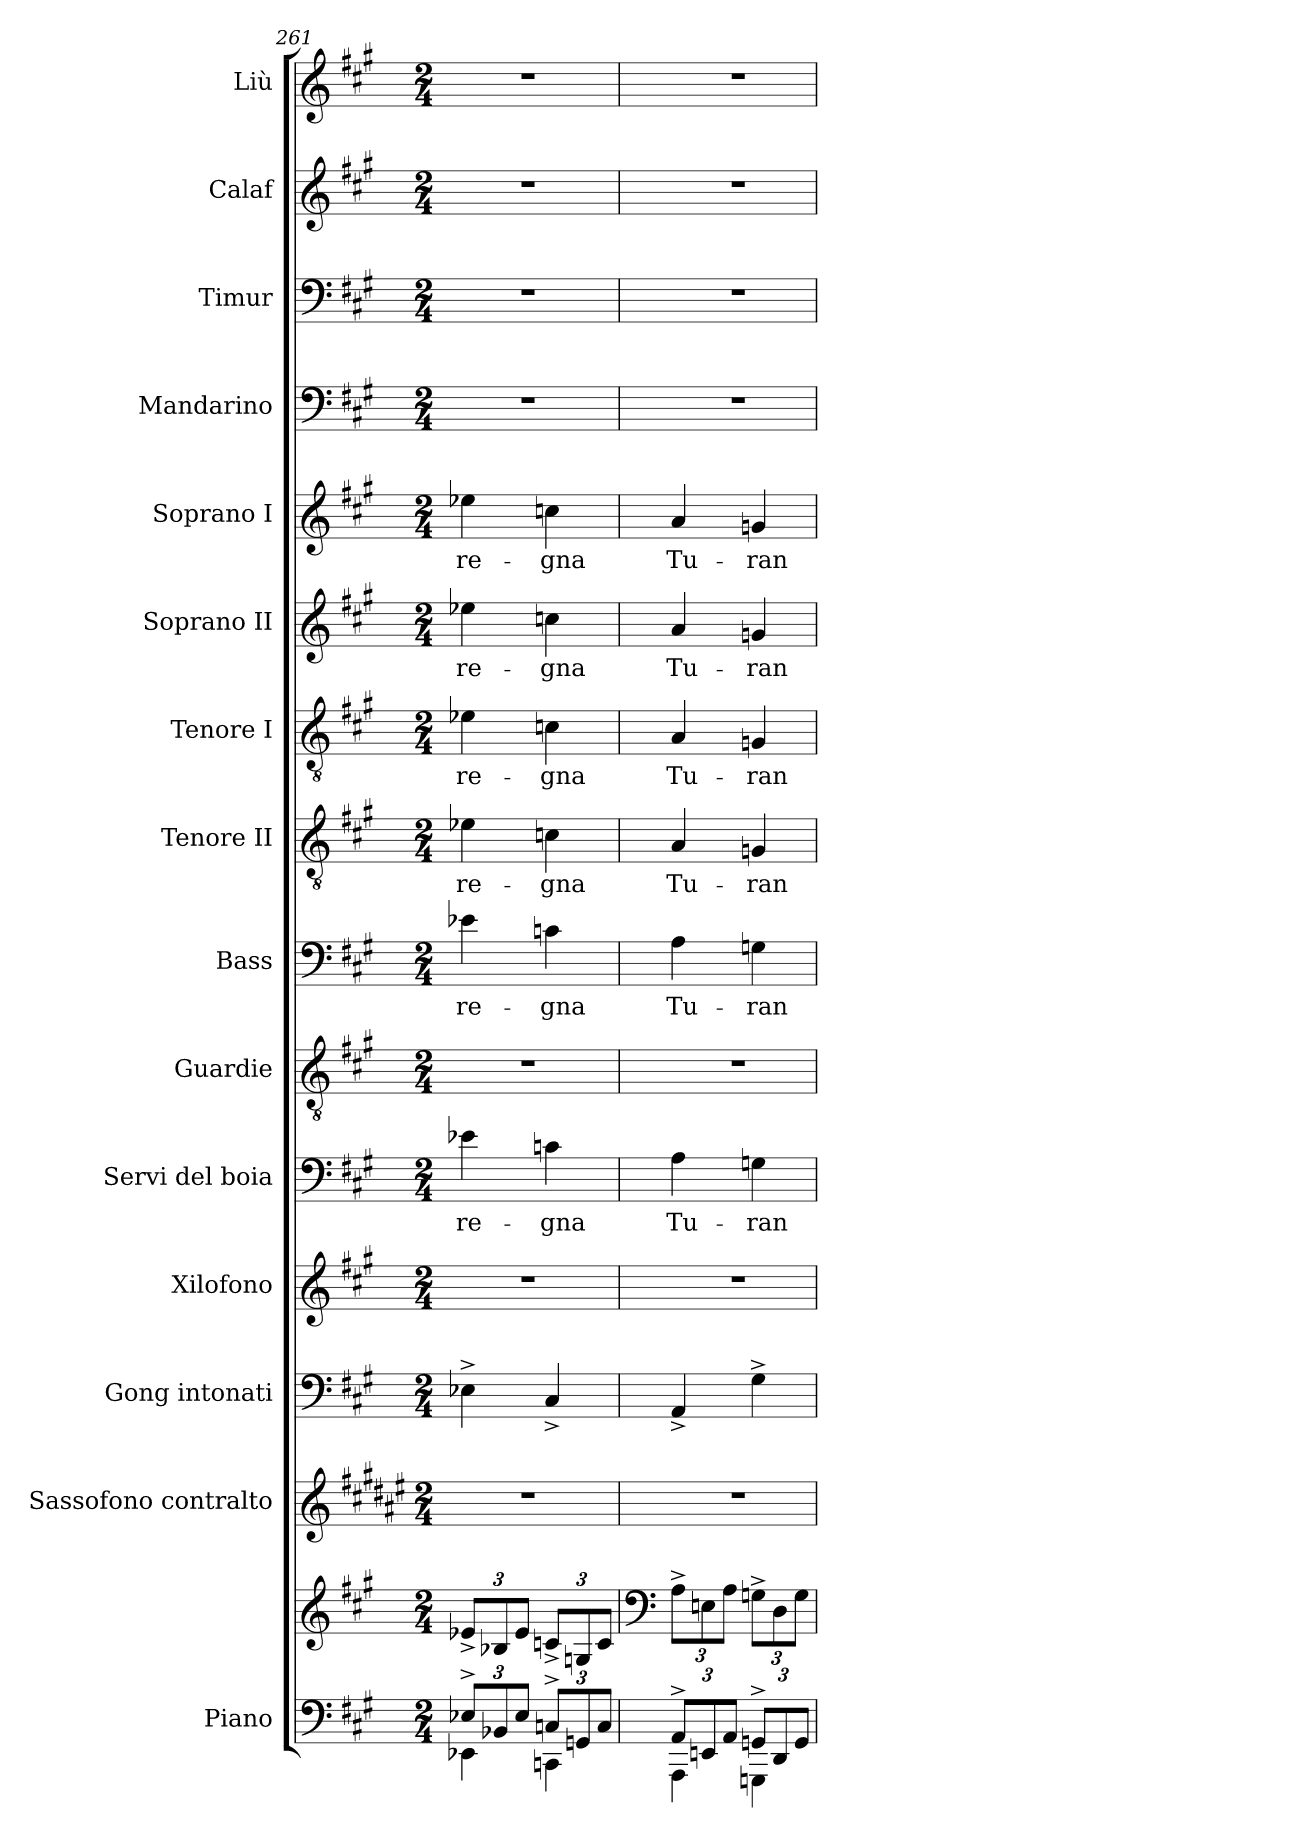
**kern	**kern	**kern	**kern	**kern	**kern	**text	**kern	**kern	**text	**kern	**text	**kern	**text	**kern	**text	**kern	**text	**kern	**kern	**kern	**kern
*part15	*part15	*part14	*part13	*part12	*part11	*part11	*part10	*part9	*part9	*part8	*part8	*part7	*part7	*part6	*part6	*part5	*part5	*part4	*part3	*part2	*part1
*staff16	*staff15	*staff14	*staff13	*staff12	*staff11	*staff11	*staff10	*staff9	*staff9	*staff8	*staff8	*staff7	*staff7	*staff6	*staff6	*staff5	*staff5	*staff4	*staff3	*staff2	*staff1
*I"Piano	*	*I"Sassofono contralto	*I"Gong intonati	*I"Xilofono	*I"Servi del boia	*	*I"Guardie	*I"Bass	*	*I"Tenore II	*	*I"Tenore I	*	*I"Soprano II	*	*I"Soprano I	*	*I"Mandarino	*I"Timur	*I"Calaf	*I"Liù
*I'Pno.	*	*	*I'Gong int.	*I'Xil.	*I'Ser.B.	*	*I'G.	*I'B.	*	*I'T. II	*	*I'T. I	*	*I'S. II	*	*I'S. I	*	*I'M.	*I'T.	*I'C.	*I'L.
*clefF4	*clefG2	*clefG2	*clefF4	*clefG2	*clefF4	*	*clefGv2	*clefF4	*	*clefGv2	*	*clefGv2	*	*clefG2	*	*clefG2	*	*clefF4	*clefF4	*clefG2	*clefG2
*	*	*ITrd5c9	*	*ITrd-7c-12	*	*	*	*	*	*	*	*	*	*	*	*	*	*	*	*	*
*k[f#c#g#]	*k[f#c#g#]	*k[f#c#g#]	*k[f#c#g#]	*k[f#c#g#]	*k[f#c#g#]	*	*k[f#c#g#]	*k[f#c#g#]	*	*k[f#c#g#]	*	*k[f#c#g#]	*	*k[f#c#g#]	*	*k[f#c#g#]	*	*k[f#c#g#]	*k[f#c#g#]	*k[f#c#g#]	*k[f#c#g#]
*M2/4	*M2/4	*M2/4	*M2/4	*M2/4	*M2/4	*	*M2/4	*M2/4	*	*M2/4	*	*M2/4	*	*M2/4	*	*M2/4	*	*M2/4	*M2/4	*M2/4	*M2/4
*Xbrackettup	*Xbrackettup	*	*	*	*	*	*	*	*	*	*	*	*	*	*	*	*	*	*	*	*
=261	=261	=261	=261	=261	=261	=261	=261	=261	=261	=261	=261	=261	=261	=261	=261	=261	=261	=261	=261	=261	=261
*^	*	*	*	*	*	*	*	*	*	*	*	*	*	*	*	*	*	*	*	*	*
!	!	!	!	!	!	!	!LO:LY:b	!	!	!LO:LY:b	!	!LO:LY:b	!	!LO:LY:b	!	!LO:LY:b	!	!LO:LY:b	!	!	!	!
12E-X^/L	4EE-X\	12e-X^/L	2r	4E-X^\	2r	4e-X\	re-	2r	4e-X\	re-	4e-X\	re-	4e-X\	re-	4ee-X\	re-	4ee-X\	re-	2r	2r	2r	2r
12BB-X/	.	12B-X/	.	.	.	.	.	.	.	.	.	.	.	.	.	.	.	.	.	.	.	.
12E-/J	.	12e-/J	.	.	.	.	.	.	.	.	.	.	.	.	.	.	.	.	.	.	.	.
!	!	!	!	!	!	!	!LO:LY:b	!	!	!LO:LY:b	!	!LO:LY:b	!	!LO:LY:b	!	!LO:LY:b	!	!LO:LY:b	!	!	!	!
12Cn^/L	4CCn\	12cn^/L	.	4C#^/	.	4cn\	-gna	.	4cn\	-gna	4cn\	-gna	4cn\	-gna	4ccn\	-gna	4ccn\	-gna	.	.	.	.
12GGn/	.	12Gn/	.	.	.	.	.	.	.	.	.	.	.	.	.	.	.	.	.	.	.	.
12C/J	.	12c/J	.	.	.	.	.	.	.	.	.	.	.	.	.	.	.	.	.	.	.	.
=262	=262	=262	=262	=262	=262	=262	=262	=262	=262	=262	=262	=262	=262	=262	=262	=262	=262	=262	=262	=262	=262	=262
*	*	*clefF4	*	*	*	*	*	*	*	*	*	*	*	*	*	*	*	*	*	*	*	*
!	!	!	!	!	!	!	!LO:LY:b	!	!	!LO:LY:b	!	!LO:LY:b	!	!LO:LY:b	!	!LO:LY:b	!	!LO:LY:b	!	!	!	!
12AA^/L	4AAA\	12A^\L	2r	4AA^/	2r	4A\	Tu-	2r	4A\	Tu-	4A/	Tu-	4A/	Tu-	4a/	Tu-	4a/	Tu-	2r	2r	2r	2r
12EEn/	.	12En\	.	.	.	.	.	.	.	.	.	.	.	.	.	.	.	.	.	.	.	.
12AA/J	.	12A\J	.	.	.	.	.	.	.	.	.	.	.	.	.	.	.	.	.	.	.	.
!	!	!	!	!	!	!	!LO:LY:b	!	!	!LO:LY:b	!	!LO:LY:b	!	!LO:LY:b	!	!LO:LY:b	!	!LO:LY:b	!	!	!	!
12GGn^/L	4GGGn\	12Gn^\L	.	4G#^\	.	4Gn\	-ran-	.	4Gn\	-ran-	4Gn/	-ran-	4Gn/	-ran-	4gn/	-ran	4gn/	-ran	.	.	.	.
12DD/	.	12D\	.	.	.	.	.	.	.	.	.	.	.	.	.	.	.	.	.	.	.	.
12GG/J	.	12G\J	.	.	.	.	.	.	.	.	.	.	.	.	.	.	.	.	.	.	.	.
*v	*v	*	*	*	*	*	*	*	*	*	*	*	*	*	*	*	*	*	*	*	*	*
=	=	=	=	=	=	=	=	=	=	=	=	=	=	=	=	=	=	=	=	=	=
*-	*-	*-	*-	*-	*-	*-	*-	*-	*-	*-	*-	*-	*-	*-	*-	*-	*-	*-	*-	*-	*-
